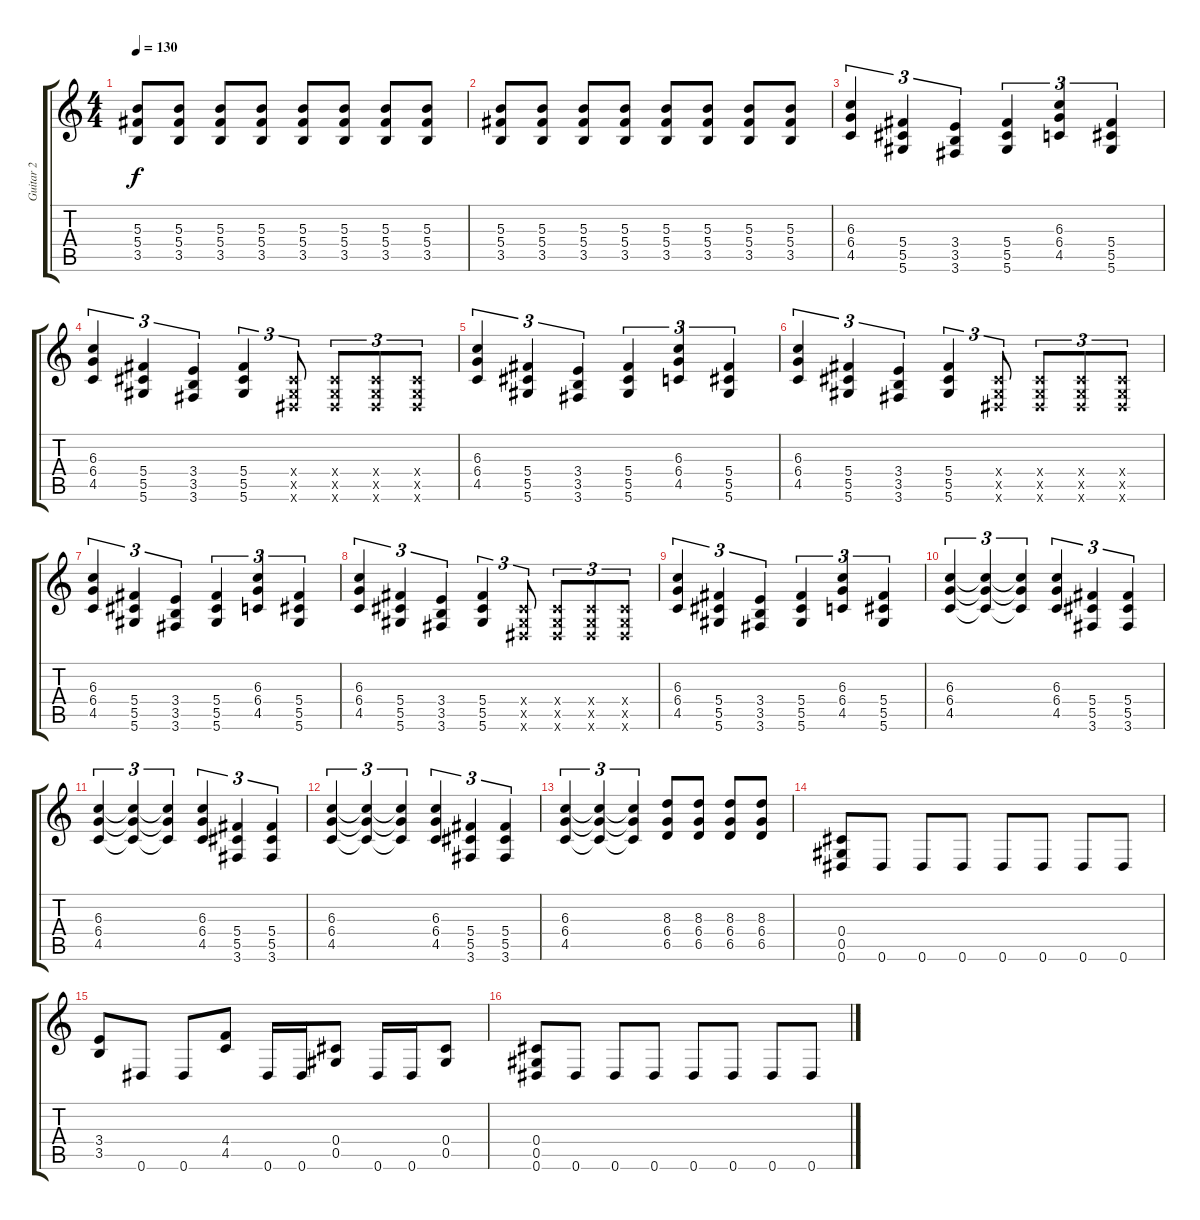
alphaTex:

\track ("Guitar 2" "Guitar 2") {instrument distortionguitar}
\staff {score tabs}
\tuning (Eb4 Bb3 Gb3 Db3 Ab2 Eb2) {hide}
\ts (4 4)
\tempo 130
\clef g2
\ks c
(5.3 5.4 3.5).8{dy f} (5.3 5.4 3.5).8 (5.3 5.4 3.5).8 (5.3 5.4 3.5).8 (5.3 5.4 3.5).8 (5.3 5.4 3.5).8 (5.3 5.4 3.5).8 (5.3 5.4 3.5).8 |
(5.3 5.4 3.5).8 (5.3 5.4 3.5).8 (5.3 5.4 3.5).8 (5.3 5.4 3.5).8 (5.3 5.4 3.5).8 (5.3 5.4 3.5).8 (5.3 5.4 3.5).8 (5.3 5.4 3.5).8 |
(6.3 6.4 4.5).4{tu (3 2)} (5.4 5.5 5.6).4{tu (3 2)} (3.4 3.5 3.6).4{tu (3 2)} (5.4 5.5 5.6).4{tu (3 2)} (6.3 6.4 4.5).4{tu (3 2)} (5.4 5.5 5.6).4{tu (3 2)} |
(6.3 6.4 4.5).4{tu (3 2)} (5.4 5.5 5.6).4{tu (3 2)} (3.4 3.5 3.6).4{tu (3 2)} (5.4 5.5 5.6).4{tu (3 2)} (0.4{x} 0.5{x} 0.6{x}).8{tu (3 2)} (0.4{x} 0.5{x} 0.6{x}).8{tu (3 2)} (0.4{x} 0.5{x} 0.6{x}).8{tu (3 2)} (0.4{x} 0.5{x} 0.6{x}).8{tu (3 2)} |
(6.3 6.4 4.5).4{tu (3 2)} (5.4 5.5 5.6).4{tu (3 2)} (3.4 3.5 3.6).4{tu (3 2)} (5.4 5.5 5.6).4{tu (3 2)} (6.3 6.4 4.5).4{tu (3 2)} (5.4 5.5 5.6).4{tu (3 2)} |
(6.3 6.4 4.5).4{tu (3 2)} (5.4 5.5 5.6).4{tu (3 2)} (3.4 3.5 3.6).4{tu (3 2)} (5.4 5.5 5.6).4{tu (3 2)} (0.4{x} 0.5{x} 0.6{x}).8{tu (3 2)} (0.4{x} 0.5{x} 0.6{x}).8{tu (3 2)} (0.4{x} 0.5{x} 0.6{x}).8{tu (3 2)} (0.4{x} 0.5{x} 0.6{x}).8{tu (3 2)} |
(6.3 6.4 4.5).4{tu (3 2)} (5.4 5.5 5.6).4{tu (3 2)} (3.4 3.5 3.6).4{tu (3 2)} (5.4 5.5 5.6).4{tu (3 2)} (6.3 6.4 4.5).4{tu (3 2)} (5.4 5.5 5.6).4{tu (3 2)} |
(6.3 6.4 4.5).4{tu (3 2)} (5.4 5.5 5.6).4{tu (3 2)} (3.4 3.5 3.6).4{tu (3 2)} (5.4 5.5 5.6).4{tu (3 2)} (0.4{x} 0.5{x} 0.6{x}).8{tu (3 2)} (0.4{x} 0.5{x} 0.6{x}).8{tu (3 2)} (0.4{x} 0.5{x} 0.6{x}).8{tu (3 2)} (0.4{x} 0.5{x} 0.6{x}).8{tu (3 2)} |
(6.3 6.4 4.5).4{tu (3 2)} (5.4 5.5 5.6).4{tu (3 2)} (3.4 3.5 3.6).4{tu (3 2)} (5.4 5.5 5.6).4{tu (3 2)} (6.3 6.4 4.5).4{tu (3 2)} (5.4 5.5 5.6).4{tu (3 2)} |
(6.3 6.4 4.5).4{tu (3 2)} (6.3{t} 6.4{t} 4.5{t}).4{tu (3 2)} (6.3{t} 6.4{t} 4.5{t}).4{tu (3 2)} (6.3 6.4 4.5).4{tu (3 2)} (5.4 5.5 3.6).4{tu (3 2)} (5.4 5.5 3.6).4{tu (3 2)} |
(6.3 6.4 4.5).4{tu (3 2)} (6.3{t} 6.4{t} 4.5{t}).4{tu (3 2)} (6.3{t} 6.4{t} 4.5{t}).4{tu (3 2)} (6.3 6.4 4.5).4{tu (3 2)} (5.4 5.5 3.6).4{tu (3 2)} (5.4 5.5 3.6).4{tu (3 2)} |
(6.3 6.4 4.5).4{tu (3 2)} (6.3{t} 6.4{t} 4.5{t}).4{tu (3 2)} (6.3{t} 6.4{t} 4.5{t}).4{tu (3 2)} (6.3 6.4 4.5).4{tu (3 2)} (5.4 5.5 3.6).4{tu (3 2)} (5.4 5.5 3.6).4{tu (3 2)} |
(6.3 6.4 4.5).4{tu (3 2)} (6.3{t} 6.4{t} 4.5{t}).4{tu (3 2)} (6.3{t} 6.4{t} 4.5{t}).4{tu (3 2)} (8.3 6.4 6.5).8 (8.3 6.4 6.5).8 (8.3 6.4 6.5).8 (8.3 6.4 6.5).8 |
(0.4 0.5 0.6).8{txt " "} 0.6.8 0.6.8 0.6.8 0.6.8 0.6.8 0.6.8 0.6.8 |
(3.4 3.5).8 0.6.8 0.6.8 (4.4 4.5).8 0.6.16 0.6.16 (0.4 0.5).8 0.6.16 0.6.16 (0.4 0.5).8 |
(0.4 0.5 0.6).8 0.6.8 0.6.8 0.6.8 0.6.8 0.6.8 0.6.8 0.6.8
